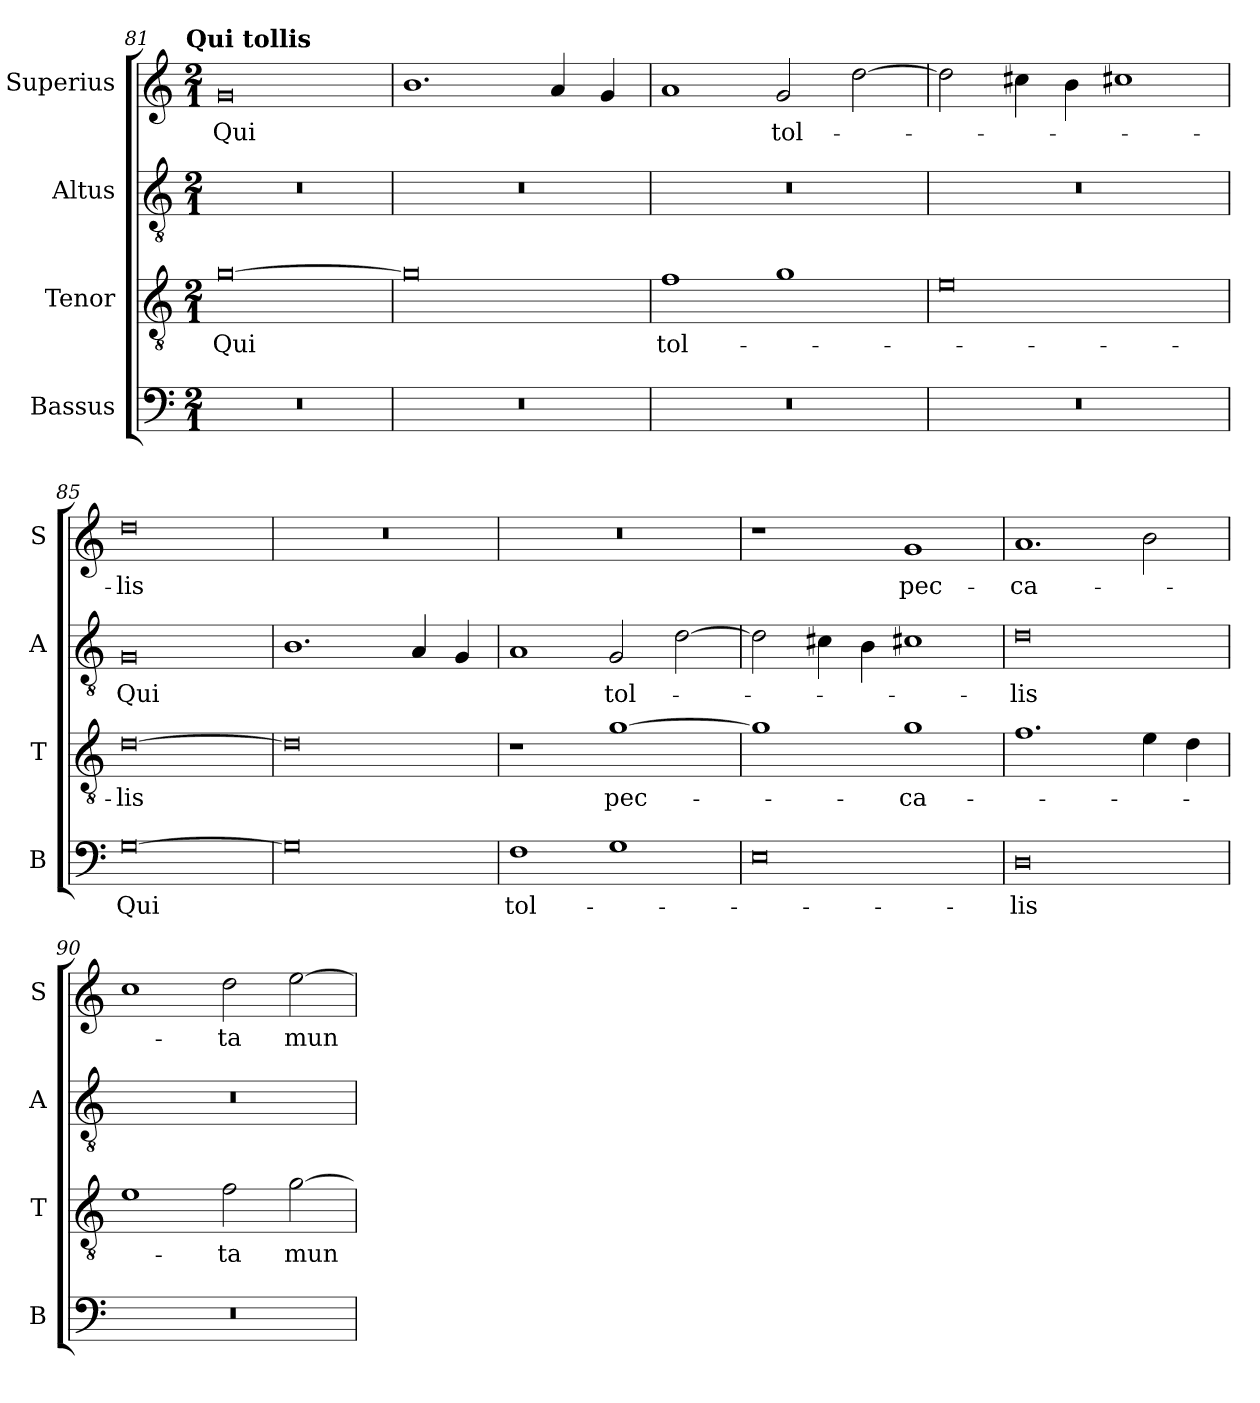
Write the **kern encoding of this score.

**kern	**text	**kern	**text	**kern	**text	**kern	**text
*part4	*part4	*part3	*part3	*part2	*part2	*part1	*part1
*staff4	*staff4	*staff3	*staff3	*staff2	*staff2	*staff1	*staff1
*I"Bassus	*	*I"Tenor	*	*I"Altus	*	*I"Superius	*
*I'B	*	*I'T	*	*I'A	*	*I'S	*
!!LO:LB:g=z
*clefF4	*	*clefGv2	*	*clefGv2	*	*clefG2	*
*k[]	*	*k[]	*	*k[]	*	*k[]	*
!!LO:TX:omd:t=Qui tollis
*M2/1	*	*M2/1	*	*M2/1	*	*M2/1	*
=81	=81	=81	=81	=81	=81	=81	=81
0r	.	[0g	Qui	0r	.	0g	Qui
=82	=82	=82	=82	=82	=82	=82	=82
0r	.	0g]	.	0r	.	1.b	.
.	.	.	.	.	.	4a/	.
.	.	.	.	.	.	4g/	.
=83	=83	=83	=83	=83	=83	=83	=83
0r	.	1f	tol-	0r	.	1a	.
.	.	1g	.	.	.	2g/	tol-
.	.	.	.	.	.	[2dd\	.
=84	=84	=84	=84	=84	=84	=84	=84
0r	.	0e	.	0r	.	2dd\]	.
.	.	.	.	.	.	4cc#X\	.
.	.	.	.	.	.	4b\	.
.	.	.	.	.	.	1cc#X	.
=85	=85	=85	=85	=85	=85	=85	=85
[0G	Qui	[0d	-lis	0G	Qui	0dd	-lis
=86	=86	=86	=86	=86	=86	=86	=86
0G]	.	0d]	.	1.B	.	0r	.
.	.	.	.	4A/	.	.	.
.	.	.	.	4G/	.	.	.
=87	=87	=87	=87	=87	=87	=87	=87
1F	tol-	1r	.	1A	.	0r	.
1G	.	[1g	pec-	2G/	tol-	.	.
.	.	.	.	[2d\	.	.	.
=88	=88	=88	=88	=88	=88	=88	=88
0E	.	1g]	.	2d\]	.	1r	.
.	.	.	.	4c#X\	.	.	.
.	.	.	.	4B\	.	.	.
.	.	1g	-ca-	1c#X	.	1g	pec-
=89	=89	=89	=89	=89	=89	=89	=89
0D	-lis	1.f	.	0d	-lis	1.a	-ca-
.	.	4e\	.	.	.	2b\	.
.	.	4d\	.	.	.	.	.
=90	=90	=90	=90	=90	=90	=90	=90
0r	.	1e	.	0r	.	1cc	.
.	.	2f\	-ta	.	.	2dd\	-ta
.	.	[2g\	mun-	.	.	[2ee\	mun-
=	=	=	=	=	=	=	=
*-	*-	*-	*-	*-	*-	*-	*-
